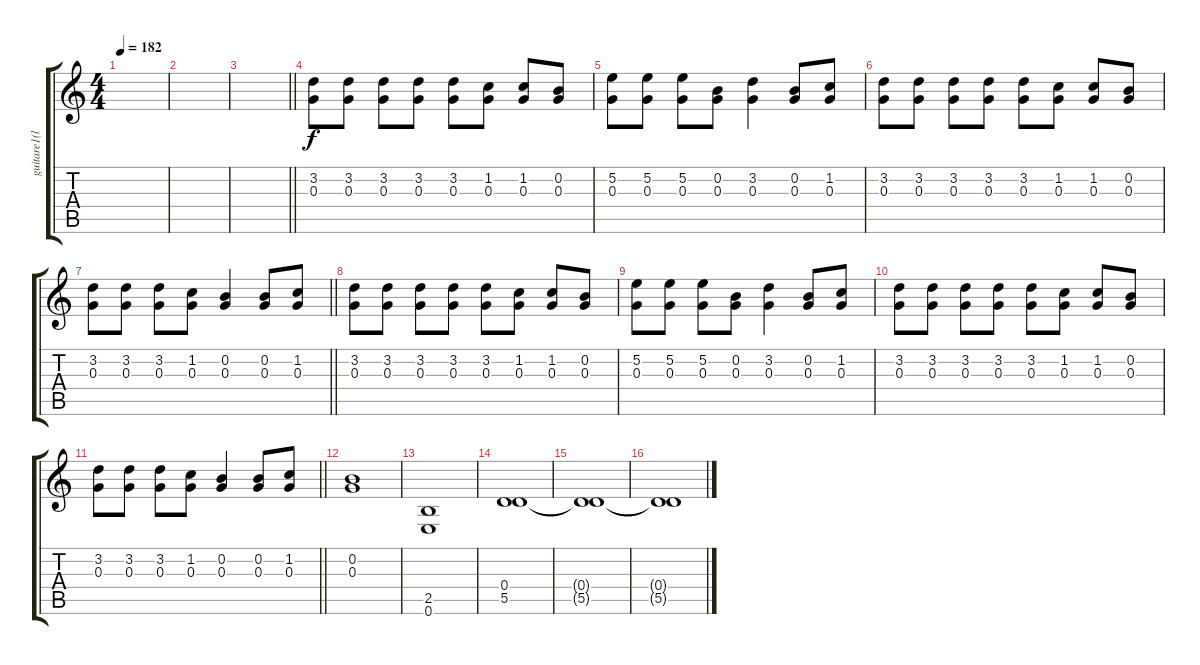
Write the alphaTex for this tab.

\track ("guitare1(lars)" "guitare1(l") {instrument distortionguitar}
\staff {score tabs}
\tuning (E4 B3 G3 D3 A2 E2) {hide}
\ts (4 4)
\tempo 182
\clef g2
\ks c
|
|
\barLineRight lightlight
|
(3.2 0.3).8 (3.2 0.3).8 (3.2 0.3).8 (3.2 0.3).8 (3.2 0.3).8 (1.2 0.3).8 (1.2 0.3).8 (0.2 0.3).8 |
(5.2 0.3).8 (5.2 0.3).8 (5.2 0.3).8 (0.2 0.3).8 (3.2 0.3).4 (0.2 0.3).8 (1.2 0.3).8 |
(3.2 0.3).8 (3.2 0.3).8 (3.2 0.3).8 (3.2 0.3).8 (3.2 0.3).8 (1.2 0.3).8 (1.2 0.3).8 (0.2 0.3).8 |
\barLineRight lightlight
(3.2 0.3).8 (3.2 0.3).8 (3.2 0.3).8 (1.2 0.3).8 (0.2 0.3).4 (0.2 0.3).8 (1.2 0.3).8 |
(3.2 0.3).8 (3.2 0.3).8 (3.2 0.3).8 (3.2 0.3).8 (3.2 0.3).8 (1.2 0.3).8 (1.2 0.3).8 (0.2 0.3).8 |
(5.2 0.3).8 (5.2 0.3).8 (5.2 0.3).8 (0.2 0.3).8 (3.2 0.3).4 (0.2 0.3).8 (1.2 0.3).8 |
(3.2 0.3).8 (3.2 0.3).8 (3.2 0.3).8 (3.2 0.3).8 (3.2 0.3).8 (1.2 0.3).8 (1.2 0.3).8 (0.2 0.3).8 |
\barLineRight lightlight
(3.2 0.3).8 (3.2 0.3).8 (3.2 0.3).8 (1.2 0.3).8 (0.2 0.3).4 (0.2 0.3).8 (1.2 0.3).8 |
(0.2 0.3).1 |
(2.5 0.6).1 |
(0.4 5.5).1 |
(0.4{t} 5.5{t}).1 |
(0.4{t} 5.5{t}).1
